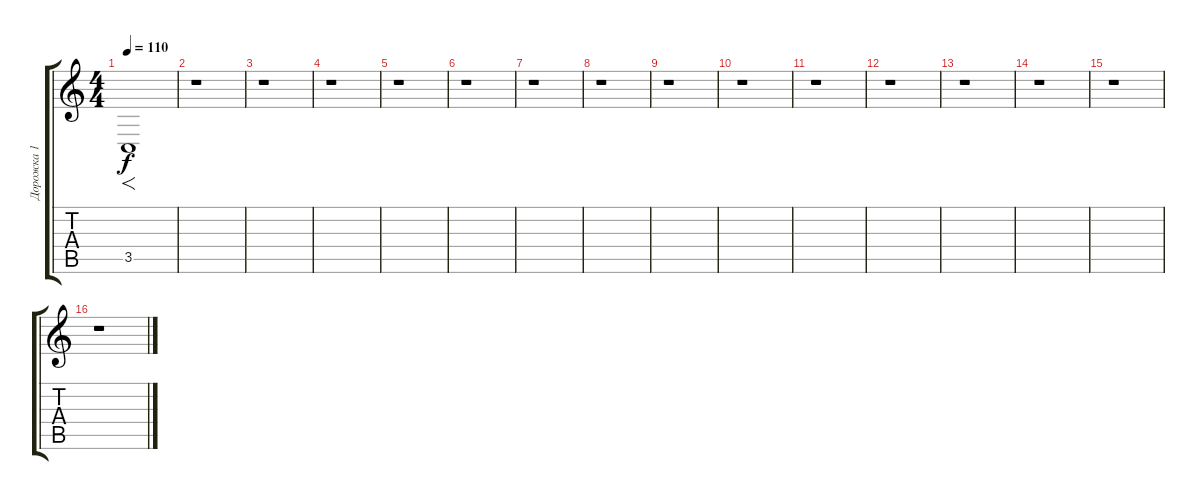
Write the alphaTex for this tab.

\track ("Дорожка 1" "Дорожка 1") {instrument lead1square}
\staff {score tabs}
\tuning (E4 B3 G3 D3 A2 E2) {hide}
\ts (4 4)
\tempo 110
\clef g2
\ks c
3.5.1{f dy f instrument lead1square} |
r.1 |
r.1 |
r.1 |
r.1 |
r.1 |
r.1 |
r.1 |
r.1 |
r.1 |
r.1 |
r.1 |
r.1 |
r.1 |
r.1 |
r.1
